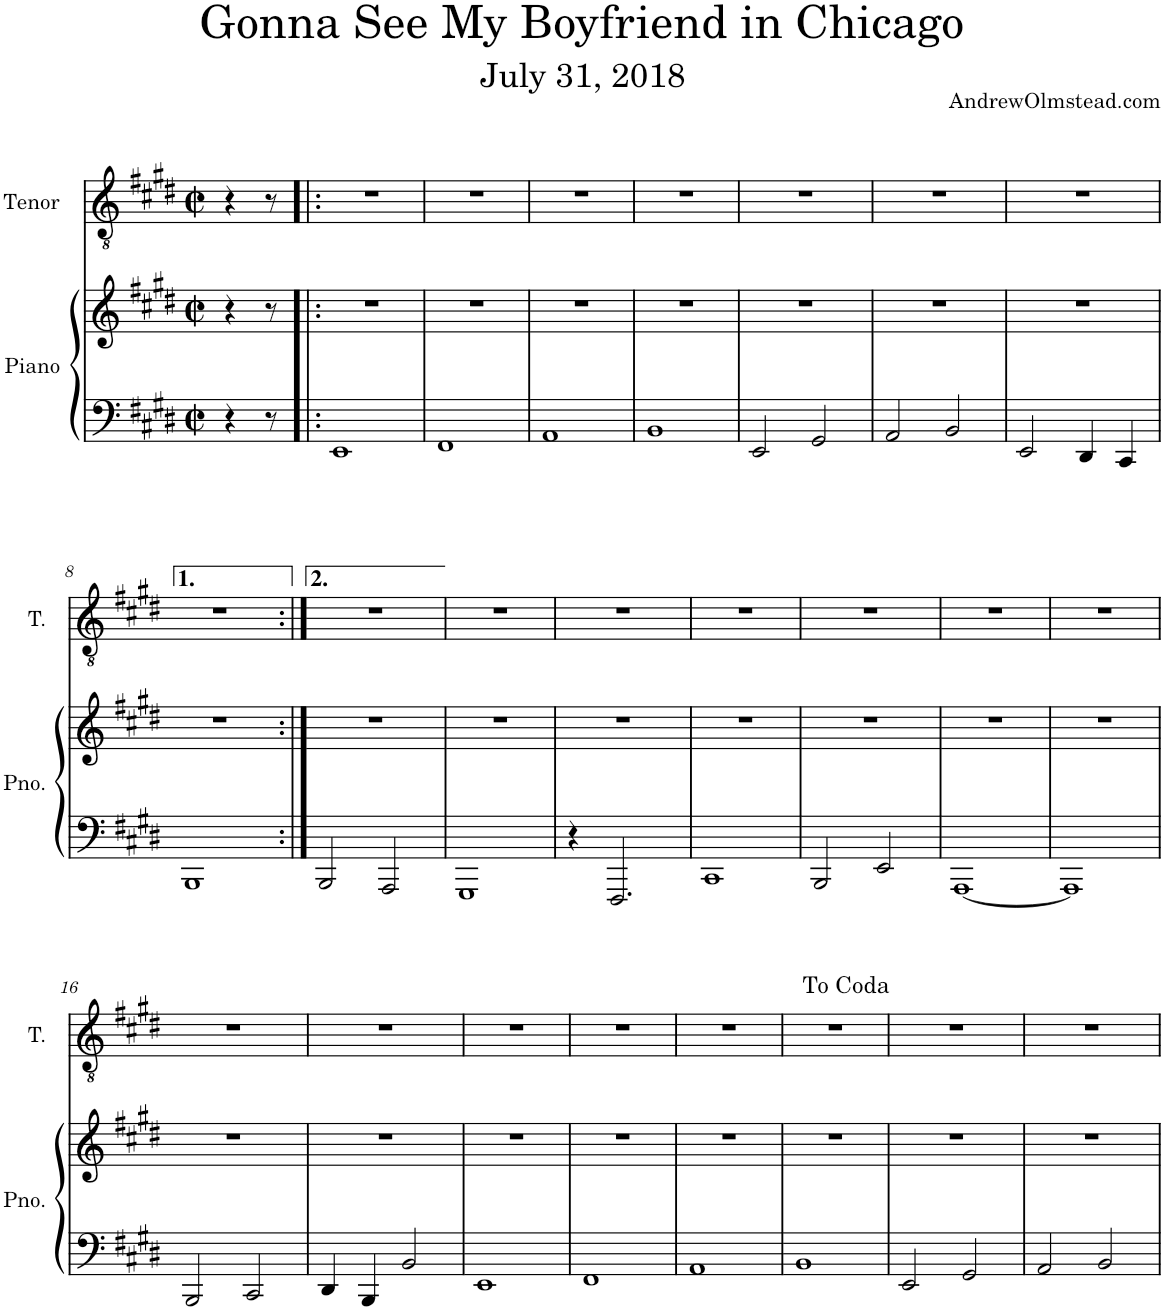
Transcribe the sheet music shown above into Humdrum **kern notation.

**kern	**kern	**kern
*part2	*part2	*part1
*staff3	*staff2	*staff1
*I"Piano	*	*I"Tenor
*I'Pno.	*	*I'T.
*clefF4	*clefG2	*clefGv2
*k[f#c#g#d#]	*k[f#c#g#d#]	*k[f#c#g#d#]
*M2/2	*M2/2	*M2/2
*met(c|)	*met(c|)	*met(c|)
=	=	=
4r	4r	4r
8r	8r	8r
=1!|:	=1!|:	=1!|:
1EE	1r	1r
=2	=2	=2
1FF#	1r	1r
=3	=3	=3
1AA	1r	1r
=4	=4	=4
1BB	1r	1r
=5	=5	=5
2EE/	1r	1r
2GG#/	.	.
=6	=6	=6
2AA/	1r	1r
2BB/	.	.
=7	=7	=7
2EE/	1r	1r
4DD#/	.	.
4CC#/	.	.
!!LO:LB:g=z
=8	=8	=8
1BBB	1r	1r
=9:|!	=9:|!	=9:|!
2BBB/	1r	1r
2AAA/	.	.
=10	=10	=10
1GGG#	1r	1r
=11	=11	=11
4r	1r	1r
2.FFF#/	.	.
=12	=12	=12
1CC#	1r	1r
=13	=13	=13
2BBB/	1r	1r
2EE/	.	.
=14	=14	=14
[1AAA	1r	1r
=15	=15	=15
1AAA]	1r	1r
!!LO:LB:g=z
=16	=16	=16
2BBB/	1r	1r
2CC#/	.	.
=17	=17	=17
4DD#/	1r	1r
4BBB/	.	.
2BB/	.	.
=18	=18	=18
1EE	1r	1r
=19	=19	=19
1FF#	1r	1r
=20	=20	=20
1AA	1r	1r
=21	=21	=21
1BB	1r	1r
=22	=22	=22
2EE/	1r	1r
2GG#/	.	.
=23	=23	=23
2AA/	1r	1r
2BB/	.	.
=	=	=
*-	*-	*-
